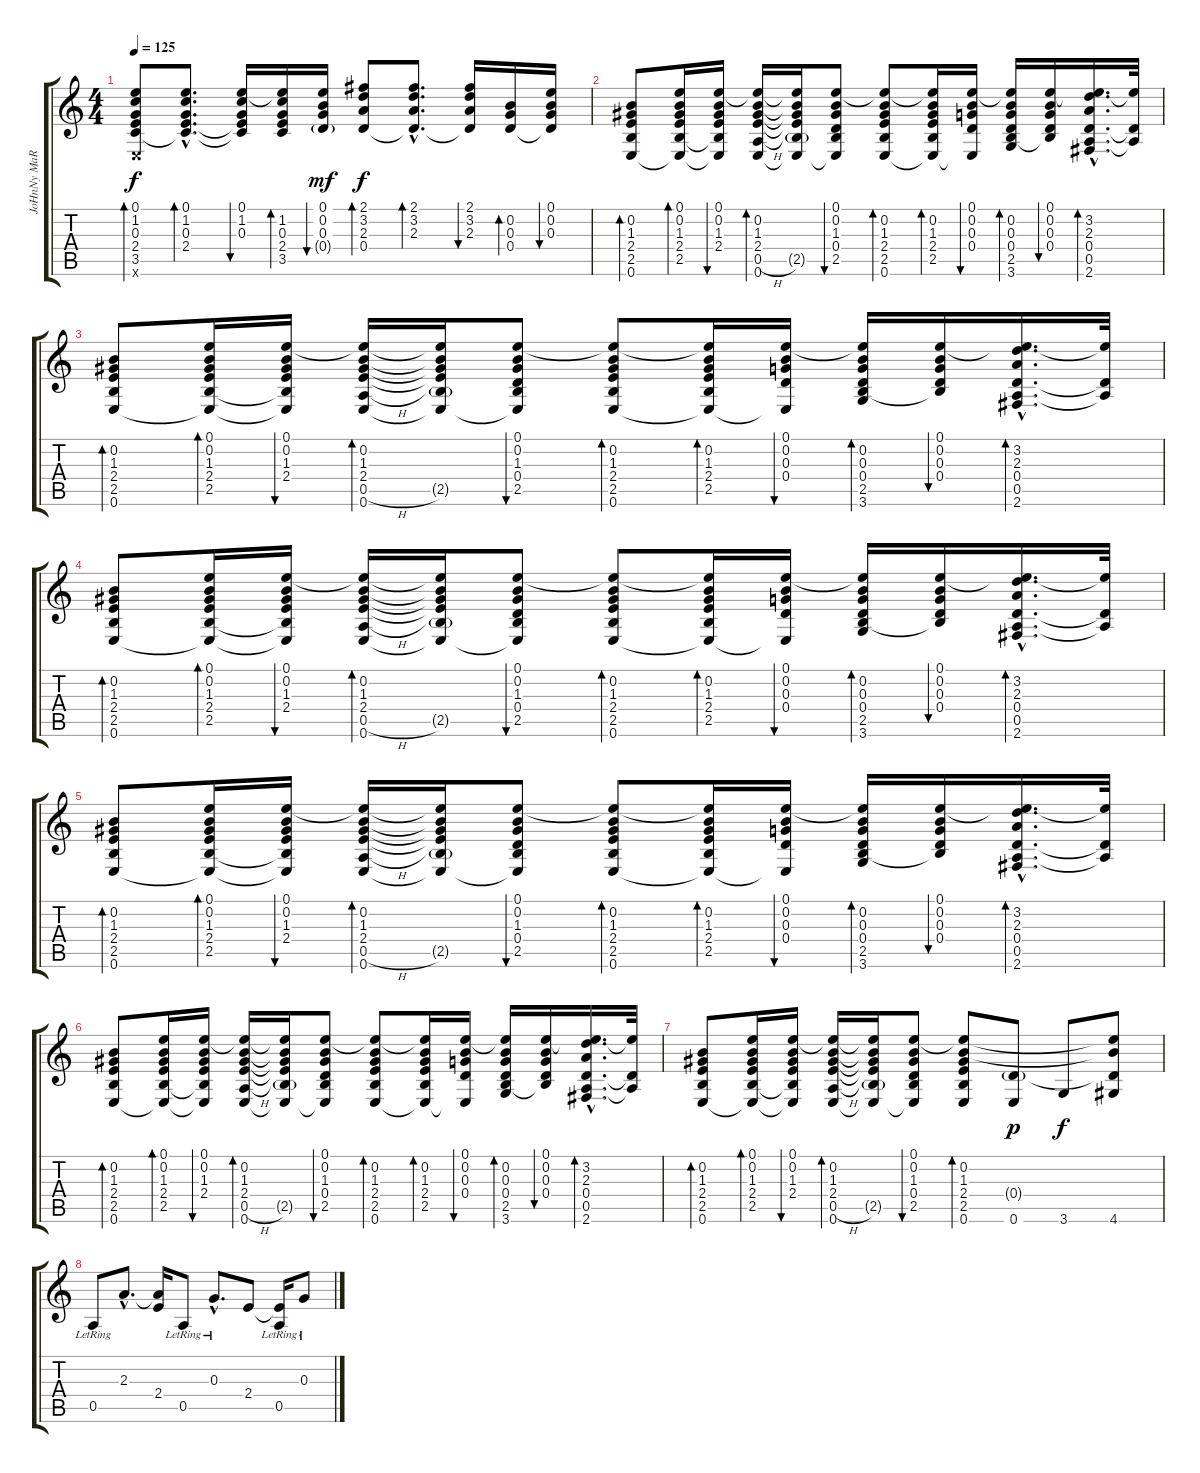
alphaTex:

\track ("JoHnNy MaRr" "JoHnNy MaR") {instrument electricguitarclean}
\staff {score tabs}
\tuning (E4 B3 G3 D3 A2 E2) {hide}
\ts (4 4)
\tempo 125
\clef g2
\ks c
(0.1{t} 1.2 0.3 2.4 3.5 0.6{x}).8{bd 30 dy f} (0.1{hac} 1.2{hac} 0.3{hac} 2.4{hac} 3.5{hac t}).8{d bd 30} (0.1 1.2 0.3 2.4{t} 3.5{t}).16{bu 30} (0.1{t} 1.2 0.3 2.4 3.5).16{bd 30} (0.1 0.2 0.3 0.4{g}).16{bu 30 dy mf} (2.1 3.2 2.3 0.4).8{bd 30 dy f} (2.1{hac} 3.2{hac} 2.3{hac} 0.4{hac t}).8{d bd 30} (2.1 3.2 2.3 0.4{t}).16{bu 30} (0.2 0.3 0.4).16{bd 30} (0.1 0.2 0.3 0.4{t}).16{bu 30} |
(0.2 1.3 2.4 2.5 0.6).8{bd 30} (0.1 0.2 1.3 2.4 2.5 0.6{t}).16{bd 30} (0.1 0.2 1.3 2.4 2.5{t} 0.6{t}).16{bu 30} (0.1{t} 0.2 1.3 2.4 0.5{h} 0.6).16{bd 30} (0.1{t} 0.2{t} 1.3{t} 2.4{t} 2.5{g} 0.6{t}).16 (0.1 0.2 1.3 0.4 2.5 0.6{t}).8{bu 30} (0.1{t} 0.2 1.3 2.4 2.5 0.6).8{bd 30} (0.1{t} 0.2 1.3 2.4 2.5 0.6{t}).16{bd 30} (0.1 0.2 0.3 0.4 0.6{t}).16{bu 30} (0.1{t} 0.2 0.3 0.4 2.5 3.6).16{bd 30} (0.1 0.2 0.3 0.4 2.5{t}).16{bu 30} (0.1{hac t} 3.2{hac} 2.3{hac} 0.4{hac} 0.5{hac} 2.6{hac}).16{d bd 30} (0.1{t} 0.4{t} 0.5{t}).32 |
(0.2 1.3 2.4 2.5 0.6).8{bd 30} (0.1 0.2 1.3 2.4 2.5 0.6{t}).16{bd 30} (0.1 0.2 1.3 2.4 2.5{t} 0.6{t}).16{bu 30} (0.1{t} 0.2 1.3 2.4 0.5{h} 0.6).16{bd 30} (0.1{t} 0.2{t} 1.3{t} 2.4{t} 2.5{g} 0.6{t}).16 (0.1 0.2 1.3 0.4 2.5 0.6{t}).8{bu 30} (0.1{t} 0.2 1.3 2.4 2.5 0.6).8{bd 30} (0.1{t} 0.2 1.3 2.4 2.5 0.6{t}).16{bd 30} (0.1 0.2 0.3 0.4 0.6{t}).16{bu 30} (0.1{t} 0.2 0.3 0.4 2.5 3.6).16{bd 30} (0.1 0.2 0.3 0.4 2.5{t}).16{bu 30} (0.1{hac t} 3.2{hac} 2.3{hac} 0.4{hac} 0.5{hac} 2.6{hac}).16{d bd 30} (0.1{t} 0.4{t} 0.5{t}).32 |
(0.2 1.3 2.4 2.5 0.6).8{bd 30} (0.1 0.2 1.3 2.4 2.5 0.6{t}).16{bd 30} (0.1 0.2 1.3 2.4 2.5{t} 0.6{t}).16{bu 30} (0.1{t} 0.2 1.3 2.4 0.5{h} 0.6).16{bd 30} (0.1{t} 0.2{t} 1.3{t} 2.4{t} 2.5{g} 0.6{t}).16 (0.1 0.2 1.3 0.4 2.5 0.6{t}).8{bu 30} (0.1{t} 0.2 1.3 2.4 2.5 0.6).8{bd 30} (0.1{t} 0.2 1.3 2.4 2.5 0.6{t}).16{bd 30} (0.1 0.2 0.3 0.4 0.6{t}).16{bu 30} (0.1{t} 0.2 0.3 0.4 2.5 3.6).16{bd 30} (0.1 0.2 0.3 0.4 2.5{t}).16{bu 30} (0.1{hac t} 3.2{hac} 2.3{hac} 0.4{hac} 0.5{hac} 2.6{hac}).16{d bd 30} (0.1{t} 0.4{t} 0.5{t}).32 |
(0.2 1.3 2.4 2.5 0.6).8{bd 30} (0.1 0.2 1.3 2.4 2.5 0.6{t}).16{bd 30} (0.1 0.2 1.3 2.4 2.5{t} 0.6{t}).16{bu 30} (0.1{t} 0.2 1.3 2.4 0.5{h} 0.6).16{bd 30} (0.1{t} 0.2{t} 1.3{t} 2.4{t} 2.5{g} 0.6{t}).16 (0.1 0.2 1.3 0.4 2.5 0.6{t}).8{bu 30} (0.1{t} 0.2 1.3 2.4 2.5 0.6).8{bd 30} (0.1{t} 0.2 1.3 2.4 2.5 0.6{t}).16{bd 30} (0.1 0.2 0.3 0.4 0.6{t}).16{bu 30} (0.1{t} 0.2 0.3 0.4 2.5 3.6).16{bd 30} (0.1 0.2 0.3 0.4 2.5{t}).16{bu 30} (0.1{hac t} 3.2{hac} 2.3{hac} 0.4{hac} 0.5{hac} 2.6{hac}).16{d bd 30} (0.1{t} 0.4{t} 0.5{t}).32 |
(0.2 1.3 2.4 2.5 0.6).8{bd 30} (0.1 0.2 1.3 2.4 2.5 0.6{t}).16{bd 30} (0.1 0.2 1.3 2.4 2.5{t} 0.6{t}).16{bu 30} (0.1{t} 0.2 1.3 2.4 0.5{h} 0.6).16{bd 30} (0.1{t} 0.2{t} 1.3{t} 2.4{t} 2.5{g} 0.6{t}).16 (0.1 0.2 1.3 0.4 2.5 0.6{t}).8{bu 30} (0.1{t} 0.2 1.3 2.4 2.5 0.6).8{bd 30} (0.1{t} 0.2 1.3 2.4 2.5 0.6{t}).16{bd 30} (0.1 0.2 0.3 0.4 0.6{t}).16{bu 30} (0.1{t} 0.2 0.3 0.4 2.5 3.6).16{bd 30} (0.1 0.2 0.3 0.4 2.5{t}).16{bu 30} (0.1{hac t} 3.2{hac} 2.3{hac} 0.4{hac} 0.5{hac} 2.6{hac}).16{d bd 30} (0.1{t} 0.4{t} 0.5{t}).32 |
(0.2 1.3 2.4 2.5 0.6).8{bd 30} (0.1 0.2 1.3 2.4 2.5 0.6{t}).16{bd 30} (0.1 0.2 1.3 2.4 2.5{t} 0.6{t}).16{bu 30} (0.1{t} 0.2 1.3 2.4 0.5{h} 0.6).16{bd 30} (0.1{t} 0.2{t} 1.3{t} 2.4{t} 2.5{g} 0.6{t}).16 (0.1 0.2 1.3 0.4 2.5 0.6{t}).8{bu 30} (0.1{t} 0.2 1.3 2.4 2.5 0.6).8{bd 30} (0.4{g} 0.6).8{dy p volume 16} 3.6.8{dy f} (0.1{t} 0.2{t} 0.4{t} 4.6).8 |
0.5{lr}.8 2.3{hac}.8{d} (2.3{t} 2.4).16 0.5{lr}.8 0.3{hac lr}.8{d} 2.4.8 (2.4{t} 0.5{lr}).16 0.3{lr}.8
